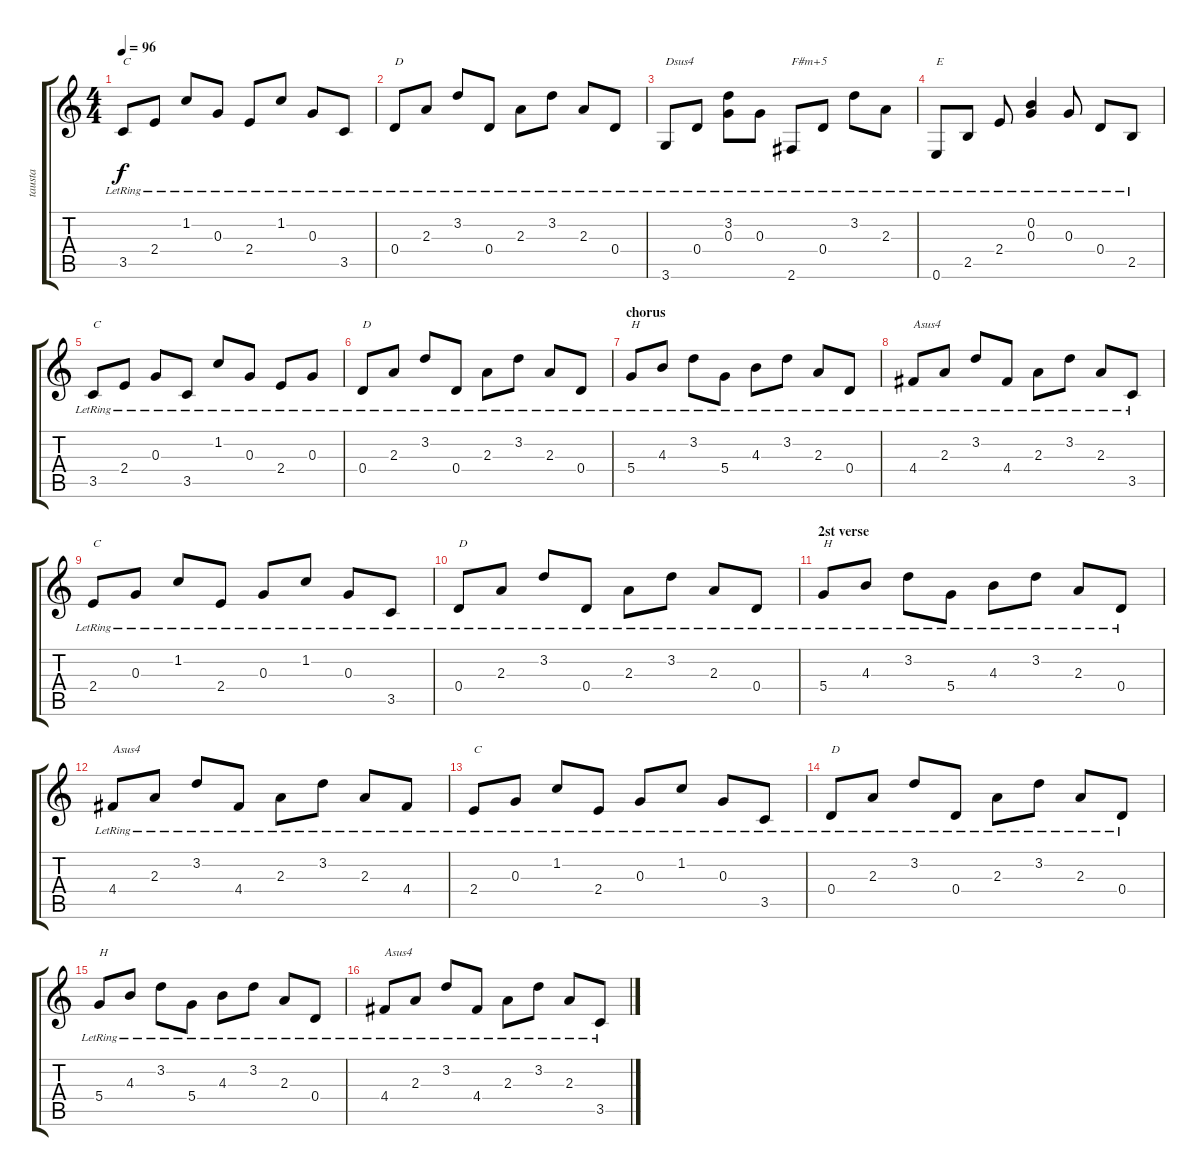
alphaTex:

\track ("tausta" "tausta") {instrument acousticguitarsteel}
\staff {score tabs}
\tuning (E4 B3 G3 D3 A2 E2) {hide}
\ts (4 4)
\tempo 96
\clef g2
\ks c
3.5{lr}.8{txt "C" dy f} 2.4{lr}.8 1.2{lr}.8 0.3{lr}.8 2.4{lr}.8 1.2{lr}.8 0.3{lr}.8 3.5{lr}.8 |
0.4{lr}.8{txt "D"} 2.3{lr}.8 3.2{lr}.8 0.4{lr}.8 2.3{lr}.8 3.2{lr}.8 2.3{lr}.8 0.4{lr}.8 |
3.6{lr}.8{txt "Dsus4"} 0.4{lr}.8 (3.2{lr} 0.3{lr}).8 0.3{lr}.8 2.6{lr}.8{txt "F#m+5"} 0.4{lr}.8 3.2{lr}.8 2.3{lr}.8 |
0.6{lr}.8{txt "E"} 2.5{lr}.8 2.4{lr}.8 (0.2{lr} 0.3{lr}).4 0.3{lr}.8 0.4{lr}.8 2.5{lr}.8 |
3.5{lr}.8{txt "C"} 2.4{lr}.8 0.3{lr}.8 3.5{lr}.8 1.2{lr}.8 0.3{lr}.8 2.4{lr}.8 0.3{lr}.8 |
0.4{lr}.8{txt "D"} 2.3{lr}.8 3.2{lr}.8 0.4{lr}.8 2.3{lr}.8 3.2{lr}.8 2.3{lr}.8 0.4{lr}.8 |
\section ("" "chorus")
5.4{lr}.8{txt "H"} 4.3{lr}.8 3.2{lr}.8 5.4{lr}.8 4.3{lr}.8 3.2{lr}.8 2.3{lr}.8 0.4{lr}.8 |
4.4{lr}.8{txt "Asus4"} 2.3{lr}.8 3.2{lr}.8 4.4{lr}.8 2.3{lr}.8 3.2{lr}.8 2.3{lr}.8 3.5{lr}.8 |
2.4{lr}.8{txt "C"} 0.3{lr}.8 1.2{lr}.8 2.4{lr}.8 0.3{lr}.8 1.2{lr}.8 0.3{lr}.8 3.5{lr}.8 |
0.4{lr}.8{txt "D"} 2.3{lr}.8 3.2{lr}.8 0.4{lr}.8 2.3{lr}.8 3.2{lr}.8 2.3{lr}.8 0.4{lr}.8 |
\section ("" "2st verse")
5.4{lr}.8{txt "H"} 4.3{lr}.8 3.2{lr}.8 5.4{lr}.8 4.3{lr}.8 3.2{lr}.8 2.3{lr}.8 0.4{lr}.8 |
4.4{lr}.8{txt "Asus4"} 2.3{lr}.8 3.2{lr}.8 4.4{lr}.8 2.3{lr}.8 3.2{lr}.8 2.3{lr}.8 4.4{lr}.8 |
2.4{lr}.8{txt "C"} 0.3{lr}.8 1.2{lr}.8 2.4{lr}.8 0.3{lr}.8 1.2{lr}.8 0.3{lr}.8 3.5{lr}.8 |
0.4{lr}.8{txt "D"} 2.3{lr}.8 3.2{lr}.8 0.4{lr}.8 2.3{lr}.8 3.2{lr}.8 2.3{lr}.8 0.4{lr}.8 |
5.4{lr}.8{txt "H"} 4.3{lr}.8 3.2{lr}.8 5.4{lr}.8 4.3{lr}.8 3.2{lr}.8 2.3{lr}.8 0.4{lr}.8 |
4.4{lr}.8{txt "Asus4"} 2.3{lr}.8 3.2{lr}.8 4.4{lr}.8 2.3{lr}.8 3.2{lr}.8 2.3{lr}.8 3.5{lr}.8
